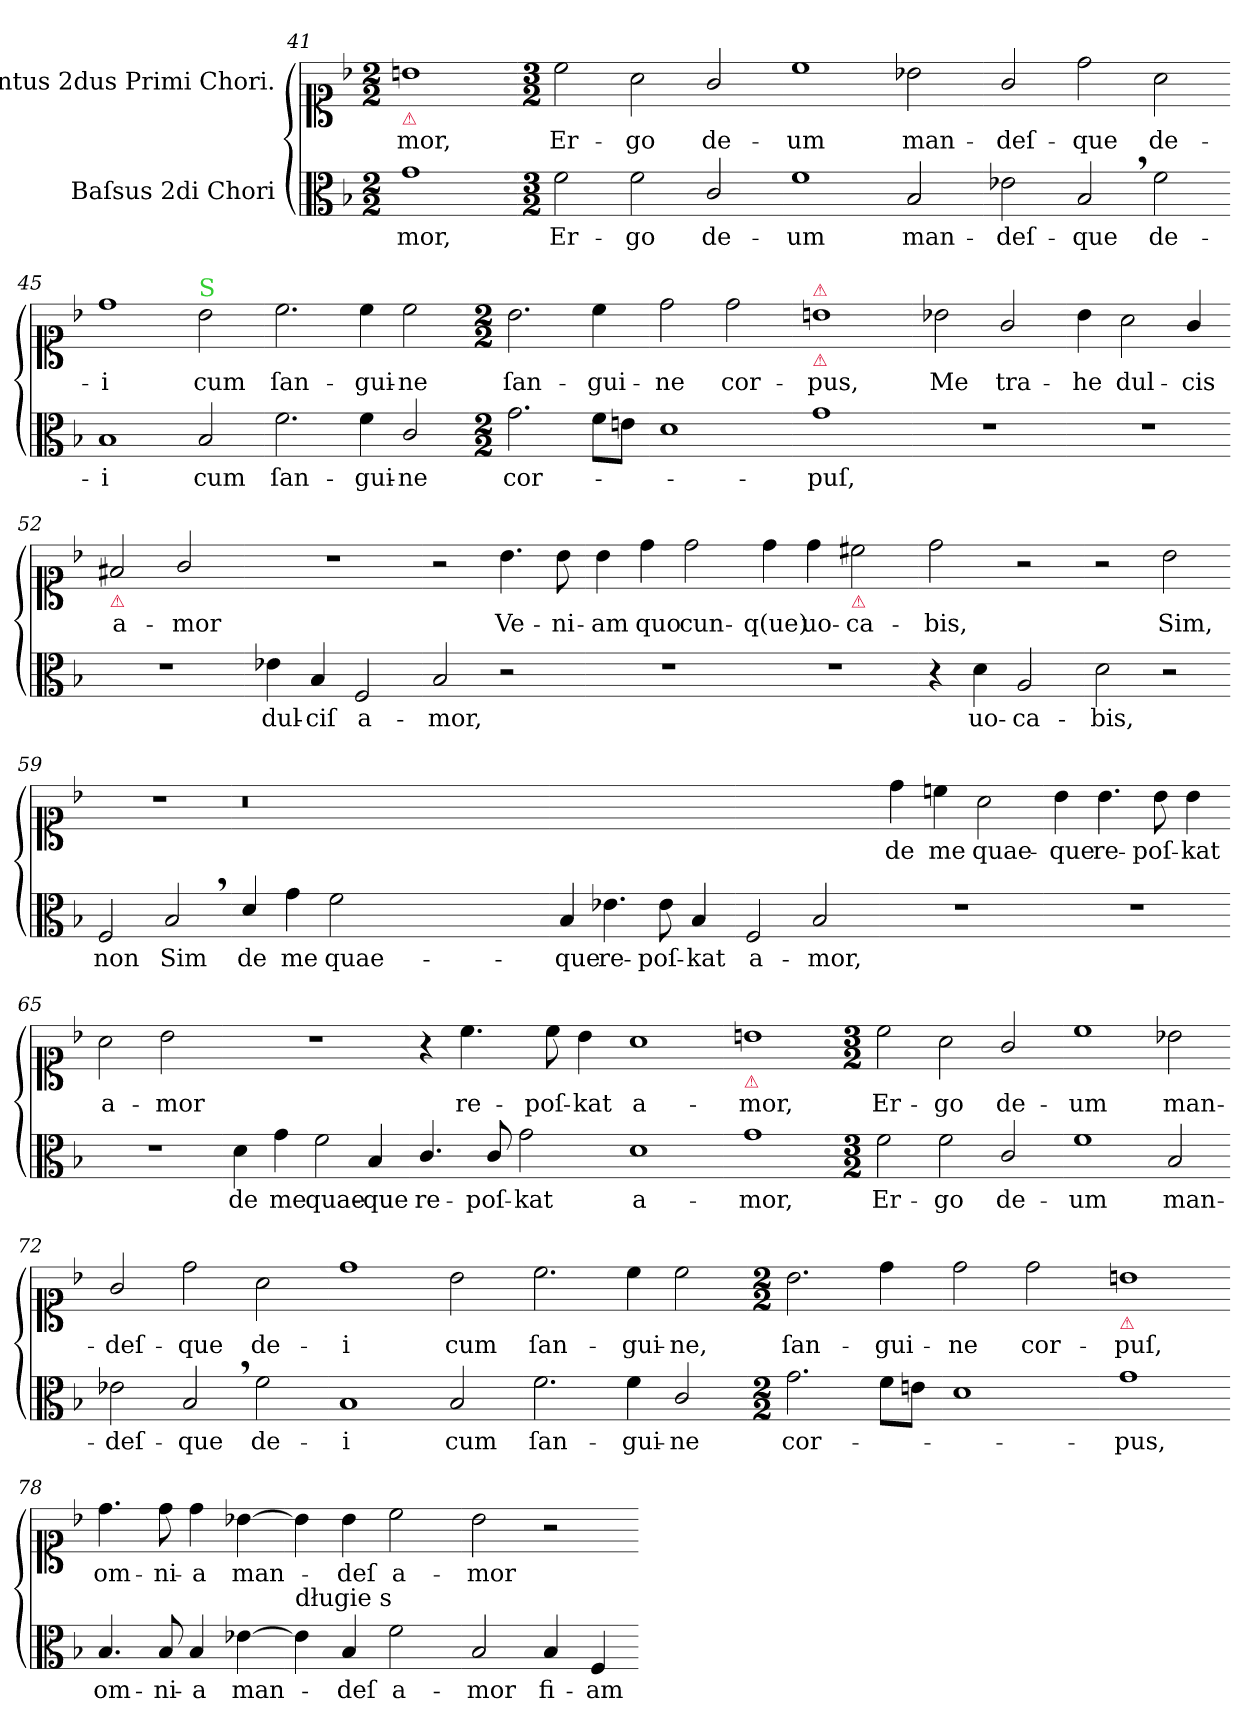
**kern	**text	**kern	**text
*part2	*part2	*part1	*part1
*staff2	*staff2	*staff1	*staff1
*I"Baſsus 2di Chori	*	*I"Cantus 2dus Primi Chori.	*
*clefC3	*	*clefC1	*
*k[b-]	*	*k[b-]	*
*G:dor	*	*G:dor	*
*M2/2	*	*M2/2	*
=41	=41	=41	=41
!	!	!LO:TX:b:color=crimson:t=⚠	!
1g	-mor,	1bn	-mor,
=42-	=42-	=42-	=42-
*M3/2	*	*M3/2	*
2f\	Er-	2cc\	Er-
2f\	-go	2a\	-go
2c/	de-	2g/	de-
=43-	=43-	=43-	=43-
1f	-um	1cc	-um
2B-/	man-	2b-X\	man-
=44-	=44-	=44-	=44-
2e-X\	-deſ-	2g/	-deſ-
2B-,</	-que	2dd\	-que
2f\	de-	2a\	de-
=45-	=45-	=45-	=45-
1B-	-i	1dd	-i
!	!	!LO:TX:a:color=limegreen:t=S	!
2B-/	cum	2b-\	cum
=46-	=46-	=46-	=46-
2.f\	ſan-	2.cc\	ſan-
4f\	-gui-	4cc\	-gui-
2c/	-ne	2cc\	-ne
=47-	=47-	=47-	=47-
*M2/2	*	*M2/2	*
2.g\	cor-	2.b-\	ſan-
8f\L	.	4cc\	-gui-
8en\J	.	.	.
=48-	=48-	=48-	=48-
1d	.	2dd\	-ne
.	.	2dd\	cor-
=49-	=49-	=49-	=49-
!	!	!LO:TX:a:color=crimson:t=⚠	!
!	!	!LO:TX:b:color=crimson:t=⚠	!
1g	-puſ,	1bn	-pus,
=50-	=50-	=50-	=50-
1r	.	2b-X\	Me
.	.	2g/	tra-
=51-	=51-	=51-	=51-
1r	.	4b-\	-he
.	.	2a\	dul-
.	.	4g/	-cis
=52-	=52-	=52-	=52-
!	!	!LO:TX:b:color=crimson:t=⚠	!
1r	.	2f#X/	a-
.	.	2g/	-mor
=53-	=53-	=53-	=53-
4e-X\	dul-	1r	.
4B-/	-ciſ	.	.
2F/	a-	.	.
=54-	=54-	=54-	=54-
2B-/	-mor,	2r	.
2r	.	4.b-\	Ve-
.	.	8b-\	-ni-
=55-	=55-	=55-	=55-
1r	.	4b-\	-am
.	.	4dd\	quo
.	.	2dd\	cun-
=56-	=56-	=56-	=56-
1r	.	4dd\	-q(ue)
.	.	4dd\	uo-
!	!	!LO:TX:b:color=crimson:t=⚠	!
.	.	2cc#X\	-ca-
=57-	=57-	=57-	=57-
4r	.	2dd\	-bis,
4d\	uo-	.	.
2A/	-ca-	2r	.
=58-	=58-	=58-	=58-
2d\	-bis,	2r	.
2r	.	2b-\	Sim,
=59-	=59-	=59-	=59-
2F/	non	1r	.
2B-,</	Sim	.	.
=60-	=60-	=60-	=60-
4d/	de	0.r	.
4g\	me	.	.
2f\	quae-	.	.
0ryy	.	.	.
=61-	=61-	=61-	=61-
4B-/	-que	1ryy	.
4.e-X\	re-	.	.
8e-\	-poſ-	.	.
4B-/	-kat	.	.
=62-	=62-	=62-	=62-
2F/	a-	1ryy	.
2B-/	-mor,	.	.
=63-	=63-	=63-	=63-
1r	.	4dd\	de
.	.	4ccn\	me
.	.	2a\	quae-
=64-	=64-	=64-	=64-
1r	.	4b-\	-que
.	.	4.b-\	re-
.	.	8b-\	poſ-
.	.	4b-\	-kat
=65-	=65-	=65-	=65-
1r	.	2a\	a-
.	.	2b-\	-mor
=66-	=66-	=66-	=66-
4d\	de	1r	.
4g\	me	.	.
!LO:N:vis=2	!	!	!
4f\	quae-	.	.
4B-/	-que	.	.
=67-	=67-	=67-	=67-
4.c/	re-	4r	.
.	.	4.cc\	re-
8c/	poſ-	.	.
2g\	-kat	.	.
.	.	8cc\	poſ-
.	.	4b-\	-kat
=68-	=68-	=68-	=68-
1d	a-	1a	a-
=69-	=69-	=69-	=69-
!	!	!LO:TX:b:color=crimson:t=⚠	!
1g	-mor,	1bn	-mor,
=70-	=70-	=70-	=70-
*M3/2	*	*M3/2	*
2f\	Er-	2cc\	Er-
2f\	-go	2a\	-go
2c/	de-	2g/	de-
=71-	=71-	=71-	=71-
1f	-um	1cc	-um
2B-/	man-	2b-X\	man-
=72-	=72-	=72-	=72-
2e-X\	-deſ-	2g/	-deſ-
2B-,</	-que	2dd\	-que
2f\	de-	2a\	de-
=73-	=73-	=73-	=73-
1B-	-i	1dd	-i
2B-/	cum	2b-\	cum
=74-	=74-	=74-	=74-
2.f\	ſan-	2.cc\	ſan-
4f\	-gui-	4cc\	-gui-
2c/	-ne	2cc\	-ne,
=75-	=75-	=75-	=75-
*M2/2	*	*M2/2	*
2.g\	cor-	2.b-\	ſan-
8f\L	.	4dd\	-gui-
8en\J	.	.	.
=76-	=76-	=76-	=76-
1d	.	2dd\	-ne
.	.	2dd\	cor-
=77-	=77-	=77-	=77-
!	!	!LO:TX:b:color=crimson:t=⚠	!
1g	-pus,	1bn	-puſ,
=78-	=78-	=78-	=78-
4.B-/	om-	4.dd\	om-
8B-/	-ni-	8dd\	-ni-
4B-/	-a	4dd\	-a
[4e-X\	man-	[4b-X\	man-
=79-	=79-	=79-	=79-
!LO:TX:a:t=długie s	!	!	!
4e-\]	.	4b-\]	.
4B-/	-deſ	4b-\	-deſ
2f\	a-	2cc\	a-
=80-	=80-	=80-	=80-
2B-/	-mor	2b-\	-mor
4B-/	fi-	2r	.
4F/	-am	.	.
=-	=-	=-	=-
*-	*-	*-	*-
